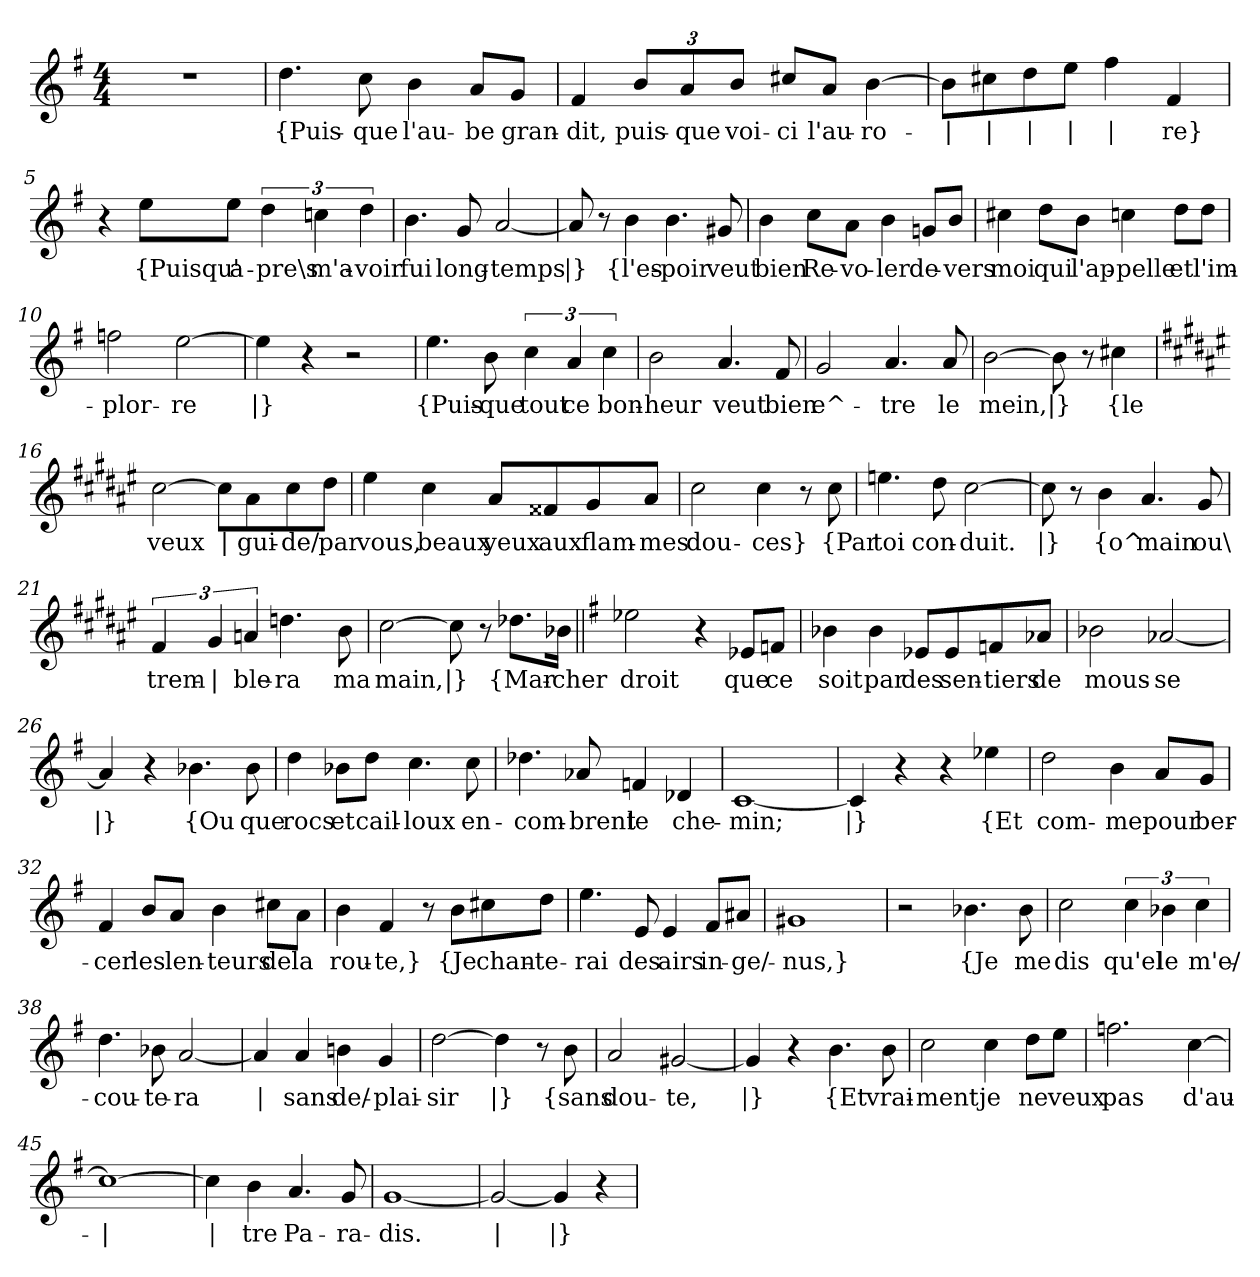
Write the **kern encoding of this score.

**kern	**text
*part1	*part1
*staff1	*staff1
*clefG2	*
*k[f#]	*
*M4/4	*
=1	=1
1r	.
=2	=2
!	!LO:LY:b
4.dd\	{Puis-
!	!LO:LY:b
8cc\	-que
!	!LO:LY:b
4b\	l'au-
!	!LO:LY:b
8a/L	-be
!	!LO:LY:b
8g/J	gran-
=3	=3
!	!LO:LY:b
4f#/	-dit,
*Xbrackettup	*
!	!LO:LY:b
12b/L	puis-
!	!LO:LY:b
12a/	-que
!	!LO:LY:b
12b/J	voi-
!	!LO:LY:b
8cc#X/L	-ci
!	!LO:LY:b
8a/J	l'au-
!	!LO:LY:b
[4b\	-ro-
=4	=4
!	!LO:LY:b
8b\L]	|
!	!LO:LY:b
8cc#X\	|
!	!LO:LY:b
8dd\	|
!	!LO:LY:b
8ee\J	|
!	!LO:LY:b
4ff#\	|
!	!LO:LY:b
4f#/	-re}
!!LO:LB:g=z
=5	=5
4r	.
!	!LO:LY:b
8ee\L	{Puisqu'
!	!LO:LY:b
8ee\J	a-
*brackettup	*
!	!LO:LY:b
6dd\	-pre\s
!	!LO:LY:b
6ccn\	m'a-
!	!LO:LY:b
6dd\	-voir
=6	=6
!	!LO:LY:b
4.b\	fui
!	!LO:LY:b
8g/	long-
!	!LO:LY:b
[2a/	-temps
=7	=7
!	!LO:LY:b
8a/]	|}
8r	.
!	!LO:LY:b
4b\	{l'es-
!	!LO:LY:b
4.b\	-poir
!	!LO:LY:b
8g#X/	veut
=8	=8
!	!LO:LY:b
4b\	bien
!	!LO:LY:b
8cc\L	Re-
!	!LO:LY:b
8a\J	-vo-
!	!LO:LY:b
4b\	-ler
!	!LO:LY:b
8gn/L	de-
!	!LO:LY:b
8b/J	-vers
!!LO:LB:g=z
=9	=9
!	!LO:LY:b
4cc#X\	moi
!	!LO:LY:b
8dd\L	qui
!	!LO:LY:b
8b\J	l'ap-
!	!LO:LY:b
4ccn\	-pelle
!	!LO:LY:b
8dd\L	et
!	!LO:LY:b
8dd\J	l'im-
=10	=10
!	!LO:LY:b
2ffn\	-plor-
!	!LO:LY:b
[2ee\	-re
=11	=11
!	!LO:LY:b
4ee\]	|}
4r	.
2r	.
=12	=12
!	!LO:LY:b
4.ee\	{Puis-
!	!LO:LY:b
8b\	-que
!	!LO:LY:b
6cc\	tout
!	!LO:LY:b
6a/	ce
!	!LO:LY:b
6cc\	bon-
=13	=13
!	!LO:LY:b
2b\	-heur
!	!LO:LY:b
4.a/	veut
!	!LO:LY:b
8f#/	bien
!!LO:LB:g=z
=14	=14
!	!LO:LY:b
2g/	e^-
!	!LO:LY:b
4.a/	-tre
!	!LO:LY:b
8a/	le
=15	=15
!	!LO:LY:b
[2b\	mein,
!	!LO:LY:b
8b\]	|}
8r	.
!	!LO:LY:b
4cc#X\	{le
=16	=16
*k[f#c#g#d#a#e#]	*
!	!LO:LY:b
[2cc#\	veux
!	!LO:LY:b
8cc#\L]	|
!	!LO:LY:b
8a#\	gui-
!	!LO:LY:b
8cc#\	-de/
!	!LO:LY:b
8dd#\J	par
=17	=17
!	!LO:LY:b
4ee#\	vous,
!	!LO:LY:b
4cc#\	beaux
!	!LO:LY:b
8a#/L	yeux
!	!LO:LY:b
8f##X/	aux
!	!LO:LY:b
8g#/	flam-
!	!LO:LY:b
8a#/J	-mes
!!LO:LB:g=z
=18	=18
!	!LO:LY:b
2cc#\	dou-
!	!LO:LY:b
4cc#\	-ces}
8r	.
!	!LO:LY:b
8cc#\	{Par
=19	=19
!	!LO:LY:b
4.een\	toi
!	!LO:LY:b
8dd#\	con-
!	!LO:LY:b
[2cc#\	-duit.
=20	=20
!	!LO:LY:b
8cc#\]	|}
8r	.
!	!LO:LY:b
4b\	{o^
!	!LO:LY:b
4.a#/	main
!	!LO:LY:b
8g#/	ou\
=21	=21
!	!LO:LY:b
6f#/	trem-
!	!LO:LY:b
6g#/	|
!	!LO:LY:b
6an/	-ble-
!	!LO:LY:b
4.ddn\	-ra
!	!LO:LY:b
8b\	ma
=22	=22
!	!LO:LY:b
[2cc#\	main,
!	!LO:LY:b
8cc#\]	|}
8r	.
!	!LO:LY:b
8.dd-X\L	{Mar-
!	!LO:LY:b
16b-X\Jk	-cher
!!LO:LB:g=z
=23||	=23||
*k[f#]	*
!	!LO:LY:b
2ee-X\	droit
4r	.
!	!LO:LY:b
8e-X/L	que
!	!LO:LY:b
8fn/J	ce
=24	=24
!	!LO:LY:b
4b-X\	soit
!	!LO:LY:b
4b-\	par
!	!LO:LY:b
8e-X/L	des
!	!LO:LY:b
8e-/	sen-
!	!LO:LY:b
8fn/	-tiers
!	!LO:LY:b
8a-X/J	de
=25	=25
!	!LO:LY:b
2b-X\	mous-
!	!LO:LY:b
[2a-X/	-se
=26	=26
!	!LO:LY:b
4a-/]	|}
4r	.
!	!LO:LY:b
4.b-X\	{Ou
!	!LO:LY:b
8b-\	que
=27	=27
!	!LO:LY:b
4dd\	rocs
!	!LO:LY:b
8b-X\L	et
!	!LO:LY:b
8dd\J	cail-
!	!LO:LY:b
4.cc\	-loux
!	!LO:LY:b
8cc\	en-
!!LO:LB:g=z
=28	=28
!	!LO:LY:b
4.dd-X\	-com-
!	!LO:LY:b
8a-X/	-brent
!	!LO:LY:b
4fn/	le
!	!LO:LY:b
4d-X/	che-
=29	=29
!	!LO:LY:b
[1c	-min;
=30	=30
!	!LO:LY:b
4c/]	|}
4r	.
4r	.
!	!LO:LY:b
4ee-X\	{Et
=31	=31
!	!LO:LY:b
2dd\	com-
!	!LO:LY:b
4b\	-me
!	!LO:LY:b
8a/L	pour
!	!LO:LY:b
8g/J	ber-
=32	=32
!	!LO:LY:b
4f#/	-cer
!	!LO:LY:b
8b/L	les
!	!LO:LY:b
8a/J	len-
!	!LO:LY:b
4b\	-teurs
!	!LO:LY:b
8cc#X\L	de
!	!LO:LY:b
8a\J	la
!!LO:LB:g=z
=33	=33
!	!LO:LY:b
4b\	rou-
!	!LO:LY:b
4f#/	-te,}
8r	.
!	!LO:LY:b
8b\L	{Je
!	!LO:LY:b
8cc#X\	chan-
!	!LO:LY:b
8dd\J	-te-
=34	=34
!	!LO:LY:b
4.ee\	-rai
!	!LO:LY:b
8e/	des
!	!LO:LY:b
4e/	airs
!	!LO:LY:b
8f#/L	in-
!	!LO:LY:b
8a#X/J	-ge/-
=35	=35
!	!LO:LY:b
1g#X	-nus,}
=36	=36
2r	.
!	!LO:LY:b
4.b-X\	{Je
!	!LO:LY:b
8b-\	me
=37	=37
!	!LO:LY:b
2cc\	dis
!	!LO:LY:b
6cc\	qu'el
!	!LO:LY:b
6b-X\	-le
!	!LO:LY:b
6cc\	m'e/-
=38	=38
!	!LO:LY:b
4.dd\	-cou-
!	!LO:LY:b
8b-X\	-te-
!	!LO:LY:b
[2a/	-ra
!!LO:LB:g=z
=39	=39
!	!LO:LY:b
4a/]	|
!	!LO:LY:b
4a/	sans
!	!LO:LY:b
4bn\	de/-
!	!LO:LY:b
4g/	-plai-
=40	=40
!	!LO:LY:b
[2dd\	-sir
!	!LO:LY:b
4dd\]	|}
8r	.
!	!LO:LY:b
8b\	{sans
=41	=41
!	!LO:LY:b
2a/	dou-
!	!LO:LY:b
[2g#X/	-te,
=42	=42
!	!LO:LY:b
4g#/]	|}
4r	.
!	!LO:LY:b
4.b\	{Et
!	!LO:LY:b
8b\	vrai-
=43	=43
!	!LO:LY:b
2cc\	-ment
!	!LO:LY:b
4cc\	je
!	!LO:LY:b
8dd\L	ne
!	!LO:LY:b
8ee\J	veux
=44	=44
!	!LO:LY:b
2.ffn\	pas
!	!LO:LY:b
[4cc\	d'au-
=45	=45
!	!LO:LY:b
1cc_	|
!!LO:LB:g=z
=46	=46
!	!LO:LY:b
4cc\]	|
!	!LO:LY:b
4b\	-tre
!	!LO:LY:b
4.a/	Pa-
!	!LO:LY:b
8g/	-ra-
=47	=47
!	!LO:LY:b
[1g	-dis.
=48	=48
!	!LO:LY:b
2g/_	|
!	!LO:LY:b
4g/]	|}
4r	.
=	=
*-	*-
